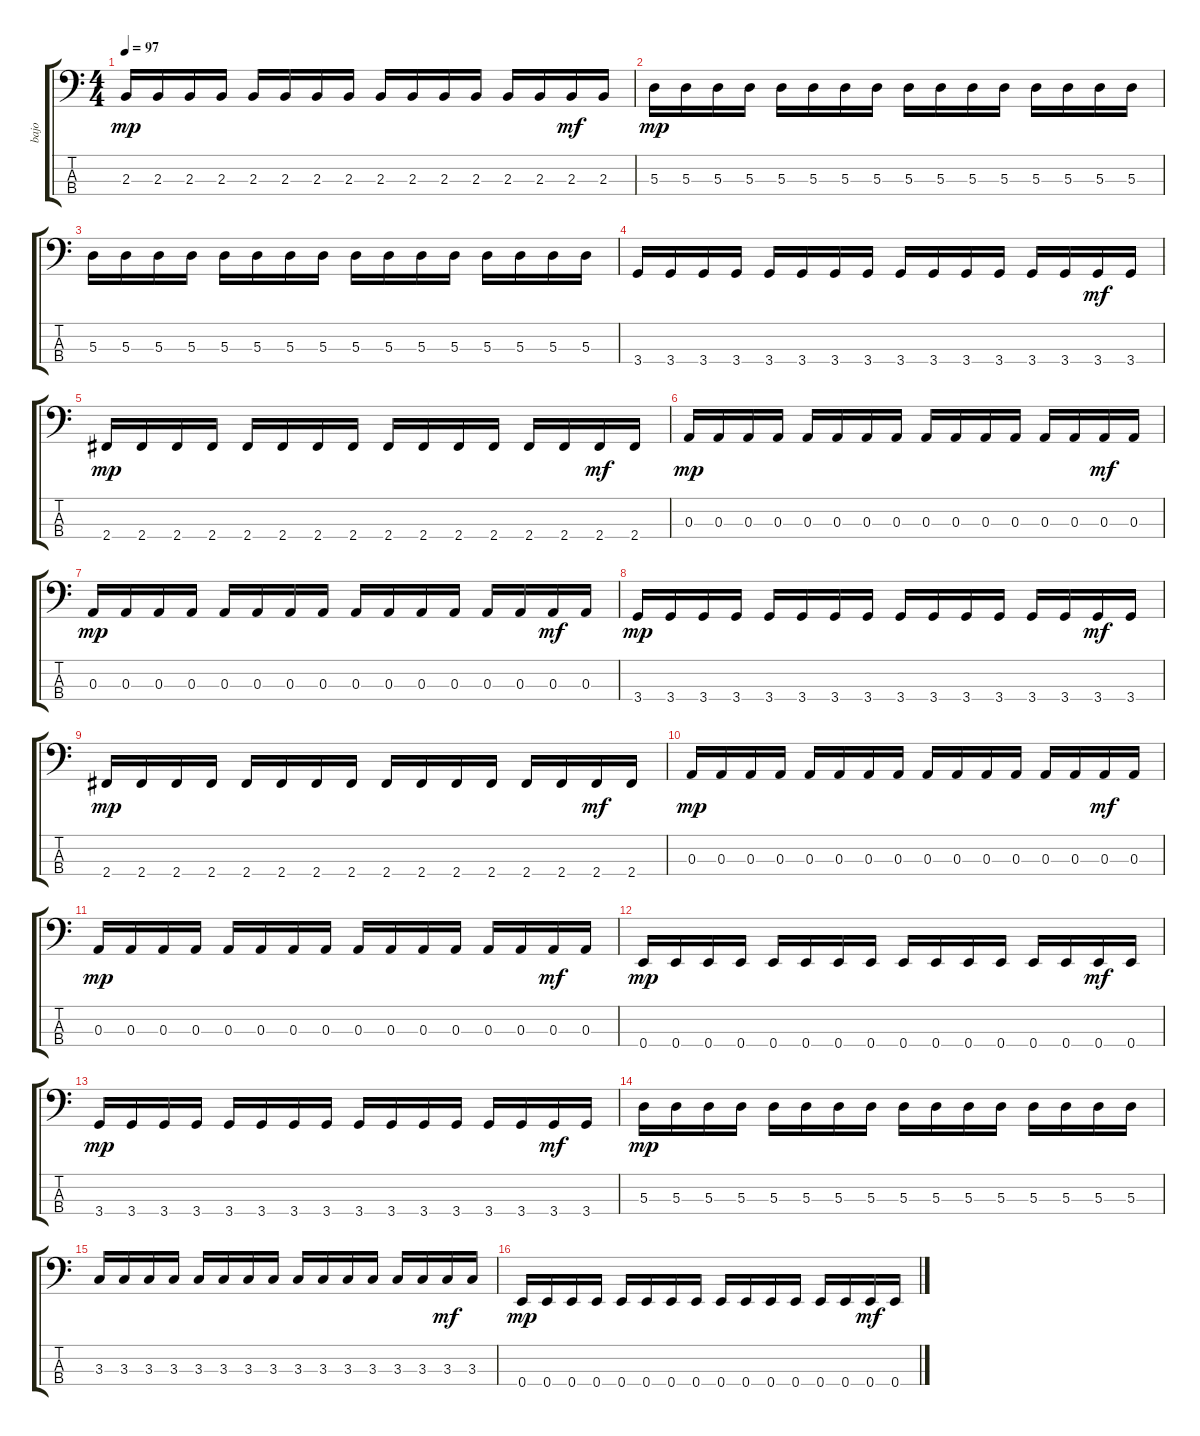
\track ("bajo" "bajo") {instrument electricbasspick}
\staff {score tabs}
\tuning (G2 D2 A1 E1) {hide}
\ts (4 4)
\tempo 97
\clef f4
\ks c
2.3.16{dy mp} 2.3.16 2.3.16 2.3.16 2.3.16 2.3.16 2.3.16 2.3.16 2.3.16 2.3.16 2.3.16 2.3.16 2.3.16 2.3.16 2.3.16{dy mf} 2.3.16 |
5.3.16{dy mp} 5.3.16 5.3.16 5.3.16 5.3.16 5.3.16 5.3.16 5.3.16 5.3.16 5.3.16 5.3.16 5.3.16 5.3.16 5.3.16 5.3.16 5.3.16 |
5.3.16 5.3.16 5.3.16 5.3.16 5.3.16 5.3.16 5.3.16 5.3.16 5.3.16 5.3.16 5.3.16 5.3.16 5.3.16 5.3.16 5.3.16 5.3.16 |
3.4.16 3.4.16 3.4.16 3.4.16 3.4.16 3.4.16 3.4.16 3.4.16 3.4.16 3.4.16 3.4.16 3.4.16 3.4.16 3.4.16 3.4.16{dy mf} 3.4.16 |
2.4.16{dy mp} 2.4.16 2.4.16 2.4.16 2.4.16 2.4.16 2.4.16 2.4.16 2.4.16 2.4.16 2.4.16 2.4.16 2.4.16 2.4.16 2.4.16{dy mf} 2.4.16 |
0.3.16{dy mp} 0.3.16 0.3.16 0.3.16 0.3.16 0.3.16 0.3.16 0.3.16 0.3.16 0.3.16 0.3.16 0.3.16 0.3.16 0.3.16 0.3.16{dy mf} 0.3.16 |
0.3.16{dy mp} 0.3.16 0.3.16 0.3.16 0.3.16 0.3.16 0.3.16 0.3.16 0.3.16 0.3.16 0.3.16 0.3.16 0.3.16 0.3.16 0.3.16{dy mf} 0.3.16 |
3.4.16{dy mp} 3.4.16 3.4.16 3.4.16 3.4.16 3.4.16 3.4.16 3.4.16 3.4.16 3.4.16 3.4.16 3.4.16 3.4.16 3.4.16 3.4.16{dy mf} 3.4.16 |
2.4.16{dy mp} 2.4.16 2.4.16 2.4.16 2.4.16 2.4.16 2.4.16 2.4.16 2.4.16 2.4.16 2.4.16 2.4.16 2.4.16 2.4.16 2.4.16{dy mf} 2.4.16 |
0.3.16{dy mp} 0.3.16 0.3.16 0.3.16 0.3.16 0.3.16 0.3.16 0.3.16 0.3.16 0.3.16 0.3.16 0.3.16 0.3.16 0.3.16 0.3.16{dy mf} 0.3.16 |
0.3.16{dy mp} 0.3.16 0.3.16 0.3.16 0.3.16 0.3.16 0.3.16 0.3.16 0.3.16 0.3.16 0.3.16 0.3.16 0.3.16 0.3.16 0.3.16{dy mf} 0.3.16 |
0.4.16{dy mp} 0.4.16 0.4.16 0.4.16 0.4.16 0.4.16 0.4.16 0.4.16 0.4.16 0.4.16 0.4.16 0.4.16 0.4.16 0.4.16 0.4.16{dy mf} 0.4.16 |
3.4.16{dy mp} 3.4.16 3.4.16 3.4.16 3.4.16 3.4.16 3.4.16 3.4.16 3.4.16 3.4.16 3.4.16 3.4.16 3.4.16 3.4.16 3.4.16{dy mf} 3.4.16 |
5.3.16{dy mp} 5.3.16 5.3.16 5.3.16 5.3.16 5.3.16 5.3.16 5.3.16 5.3.16 5.3.16 5.3.16 5.3.16 5.3.16 5.3.16 5.3.16 5.3.16 |
3.3.16 3.3.16 3.3.16 3.3.16 3.3.16 3.3.16 3.3.16 3.3.16 3.3.16 3.3.16 3.3.16 3.3.16 3.3.16 3.3.16 3.3.16{dy mf} 3.3.16 |
0.4.16{dy mp} 0.4.16 0.4.16 0.4.16 0.4.16 0.4.16 0.4.16 0.4.16 0.4.16 0.4.16 0.4.16 0.4.16 0.4.16 0.4.16 0.4.16{dy mf} 0.4.16
